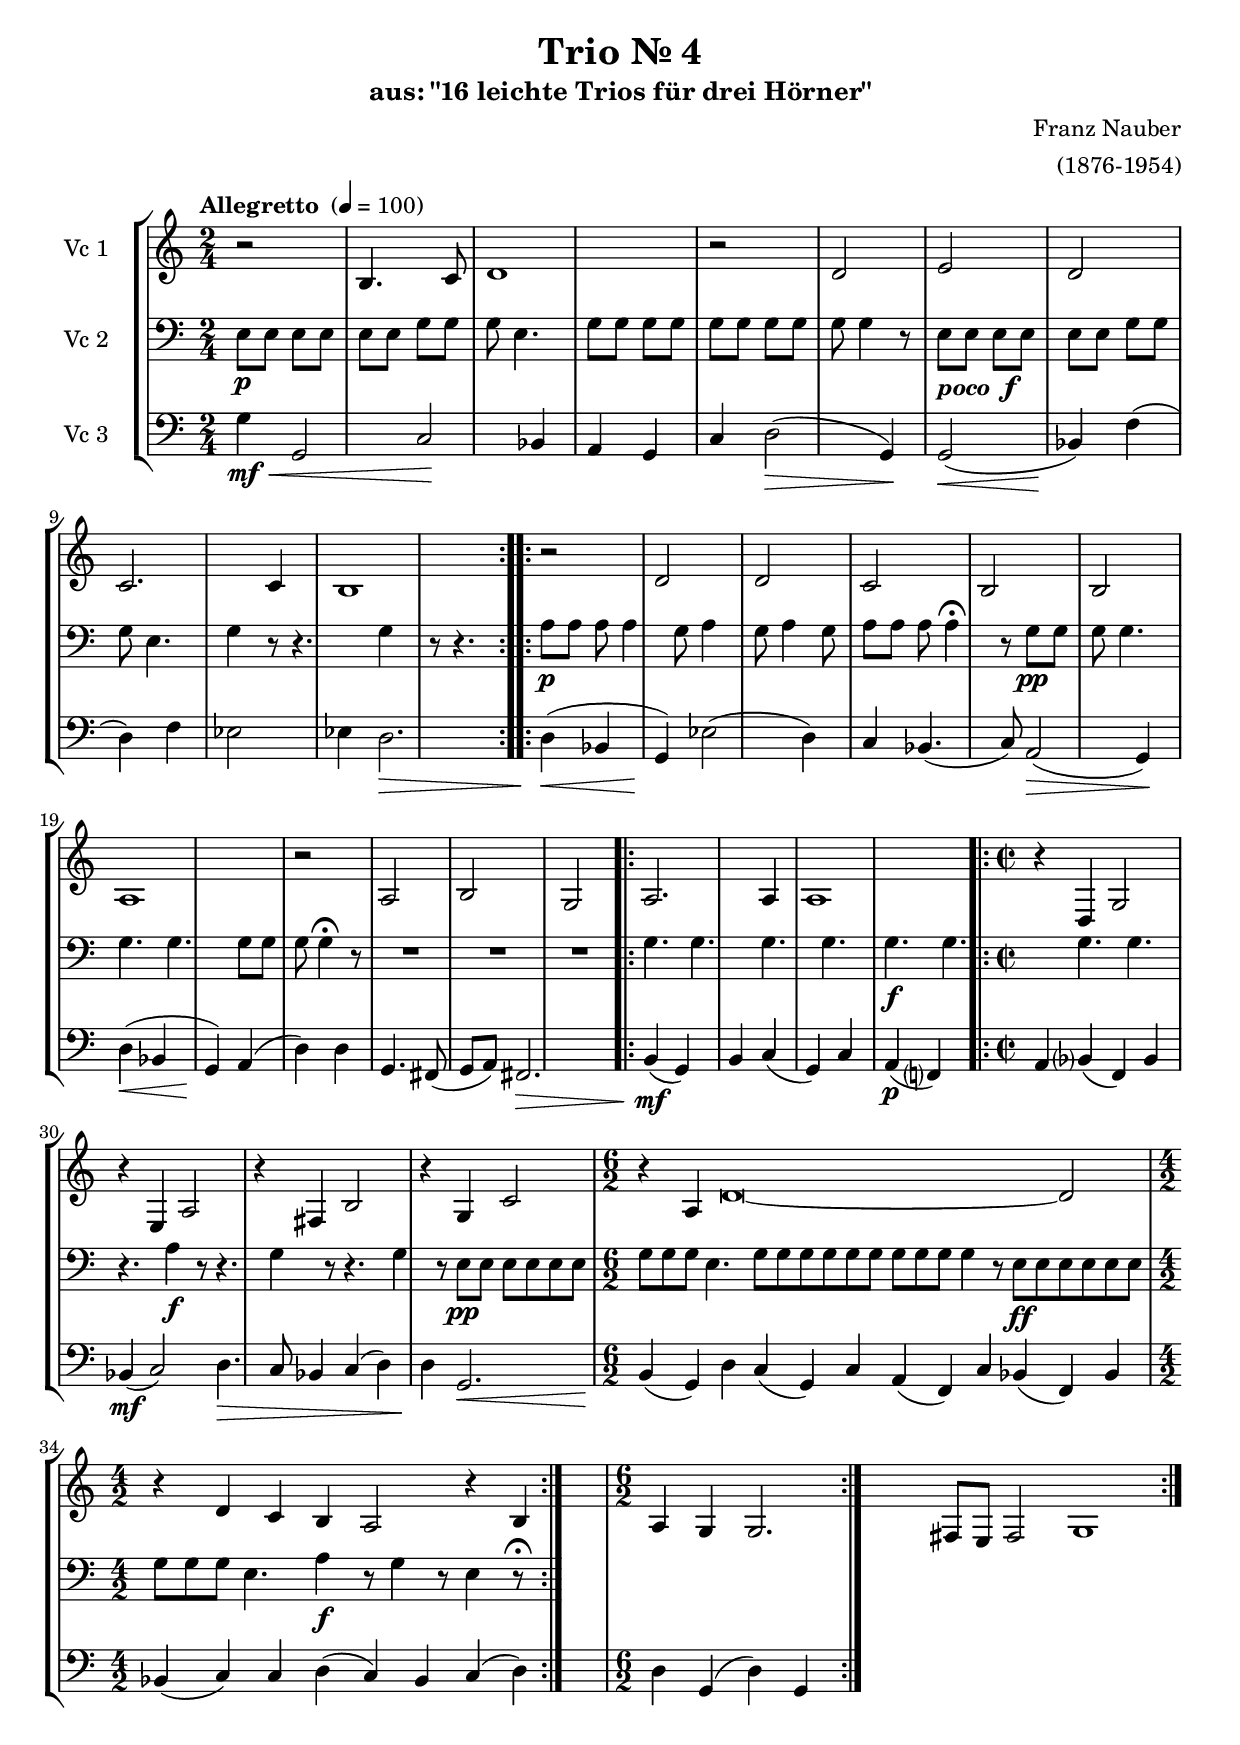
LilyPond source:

\version "2.12.3"
\include "deutsch.ly"

#(set-global-staff-size 20)

\header {
  title = "Trio Nr. 4"
  subtitle = "aus: \"16 leichte Trios für drei Hörner\""
  composer = "Franz Nauber"
  arranger = "(1876-1954)"
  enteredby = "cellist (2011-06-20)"
}

voiceconsts = {
 \key c \major
 \time 2/4
 \clef "bass"
% \clef "treble"
% \numericTimeSignature
 \compressFullBarRests
 \tempo "Allegretto " 4=100
}

%minstr = "harpsichord"
%minstr = "clarinet"
%minstr = "accordion"
minstr = "bassoon"

daca = \markup \bold "D.C."
fine = \markup \bold "Fine"
pocf = \markup \bold \italic { "poco " \dynamic f }

\include "v1.ily"
\include "v2.ily"
\include "v3.ily"

\book {
  \score {
    \new StaffGroup <<
      \new Staff {
	\set Staff.midiInstrument = \minstr
	\set Staff.instrumentName = #"Vc 1"
	\transpose c c, { \va }
      }

      \new Staff {
	\set Staff.midiInstrument = \minstr
	\set Staff.instrumentName = #"Vc 2"
	\transpose c c, { \vb }
      }

      \new Staff {
	\set Staff.midiInstrument = \minstr
	\set Staff.instrumentName = #"Vc 3"
	\transpose c c, { \vc }
      }
    >>

    \layout {}

    \midi {
      \context {
	\Score
	tempoWholesPerMinute = #(ly:make-moment 100 4)
      }
    }
  }
}
